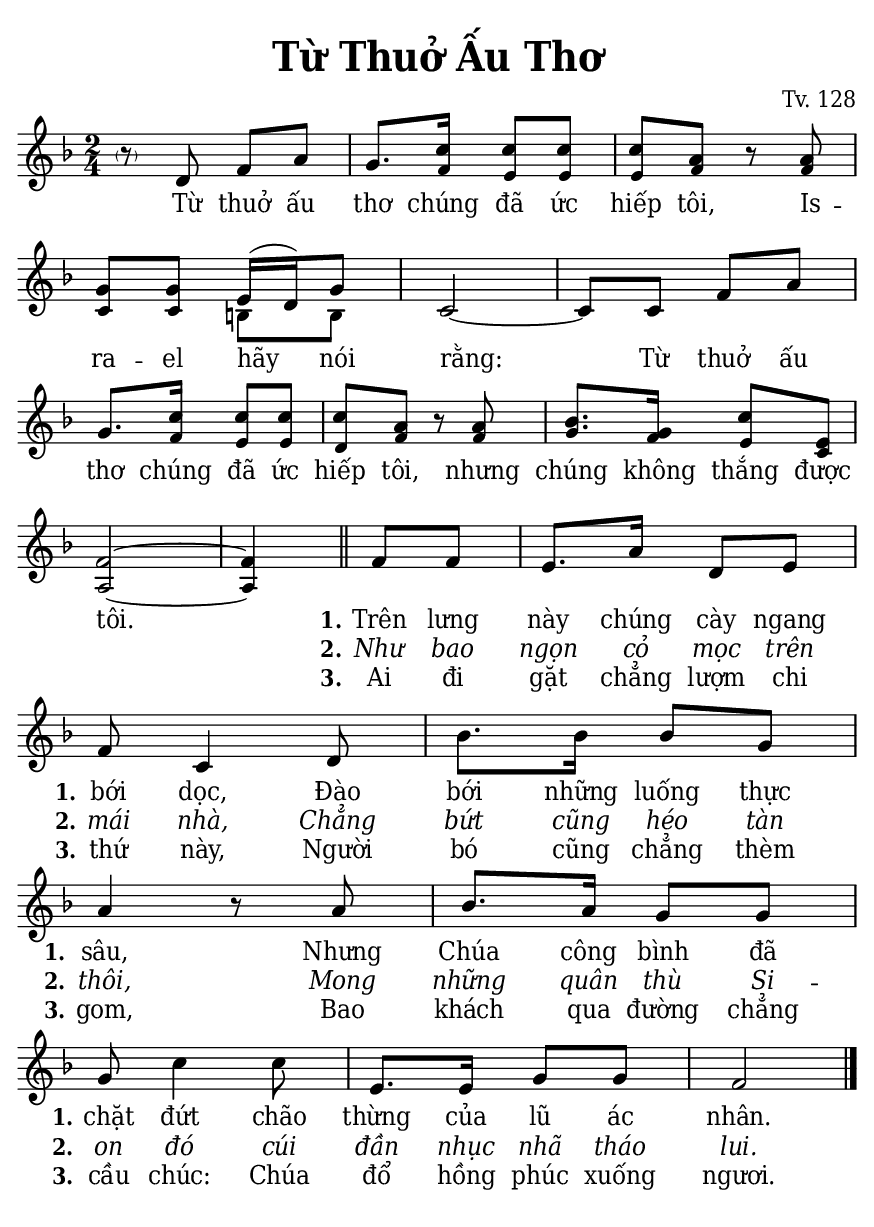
% Cài đặt chung\
\version "2.22.1"
\include "english.ly"

\header {
  title = \markup { \fontsize #1 "Từ Thuở Ấu Thơ" }
  composer = "Tv. 128"
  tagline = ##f
}

% Nhạc phiên khúc
nhacPhienKhucSop = \relative c' {
  \parenthesize r8 d f a |
  g8. c16 c8 c |
  c a r a |
  g g e16 (d) g8 |
  c,2 ~ |
  c8 c f a |
  g8. c16 c8 c |
  c a r a |
  bf8. g16 c8 e, |
  f2 ~ |
  f4 \bar "||"
  
  f8 f |
  e8. a16 d,8 e |
  f c4 d8 |
  bf'8. bf16 bf8 g |
  a4 r8 a |
  bf8. a16 g8 g |
  g c4 c8 |
  e,8. e16 g8 g |
  f2 \bar "|."
}

nhacPhienKhucAlto = \relative c' {
  \parenthesize r8 d f a |
  g8. f16 e8 e |
  e f r f |
  c c b! [b] |
  c2 ~ |
  c8 c f a |
  g8. f16 e8 e |
  d f r f |
  g8. f16 e8 c |
  a2 ~ |
  a4
}

% Lời phiên khúc
loiPhienKhucSop = \lyrics {
  %\set stanza = "ĐK:"
  Từ thuở ấu thơ chúng đã ức hiếp tôi,
  Is -- ra -- el hãy nói rằng:
  Từ thuở ấu thơ chúng đã ức hiếp tôi,
  nhưng chúng không thắng được tôi.
  <<
    {
      \set stanza = "1."
      Trên lưng này chúng cày ngang bới dọc,
      Đào bới những luống thực sâu,
      Nhưng Chúa công bình đã chặt đứt
      chão thừng của lũ ác nhân.
    }
    \new Lyrics {
	    \set associatedVoice = "beSop"
	    \set stanza = "2."
      \override Lyrics.LyricText.font-shape = #'italic
	    Như bao ngọn cỏ mọc trên mái nhà,
	    Chẳng bứt cũng héo tàn thôi,
	    Mong những quân thù Si -- on đó
	    cúi đần nhục nhã tháo lui.
    }
    \new Lyrics {
	    \set associatedVoice = "beSop"
	    \set stanza = "3."
	    Ai đi gặt chẳng lượm chi thứ này,
	    Người bó cũng chẳng thèm gom,
	    Bao khách qua đường chẳng cầu chúc:
	    Chúa đổ hồng phúc xuống ngươi.
    }
  >>
}

% Dàn trang
\paper {
  #(set-paper-size "a5")
  top-margin = 3\mm
  bottom-margin = 3\mm
  left-margin = 3\mm
  right-margin = 3\mm
  indent = #0
  #(define fonts
	 (make-pango-font-tree "Deja Vu Serif Condensed"
	 		       "Deja Vu Serif Condensed"
			       "Deja Vu Serif Condensed"
			       (/ 20 20)))
  print-page-number = ##f
}

TongNhip = {
  \key f \major \time 2/4
  \set Timing.beamExceptions = #'()
  \set Timing.baseMoment = #(ly:make-moment 1/4)
}

% mã nguồn cho những chức năng chưa hỗ trợ trong phiên bản lilypond hiện tại
% cung cấp bởi cộng đồng lilypond khi gửi email đến lilypond-user@gnu.org
% Đổi kích thước nốt cho bè phụ
notBePhu =
#(define-music-function (font-size music) (number? ly:music?)
   (for-some-music
     (lambda (m)
       (if (music-is-of-type? m 'rhythmic-event)
           (begin
             (set! (ly:music-property m 'tweaks)
                   (cons `(font-size . ,font-size)
                         (ly:music-property m 'tweaks)))
             #t)
           #f))
     music)
   music)

% in số phiên khúc trên mỗi dòng
#(define (add-grob-definition grob-name grob-entry)
    (set! all-grob-descriptions
          (cons ((@@ (lily) completize-grob-entry)
                 (cons grob-name grob-entry))
                all-grob-descriptions)))

#(add-grob-definition
   'StanzaNumberSpanner
   `((direction . ,LEFT)
     (font-series . bold)
     (padding . 1)
     (side-axis . ,X)
     (stencil . ,ly:text-interface::print)
     (X-offset . ,ly:side-position-interface::x-aligned-side)
     (Y-extent . ,grob::always-Y-extent-from-stencil)
     (meta . ((class . Spanner)
              (interfaces . (font-interface
                             side-position-interface
                             stanza-number-interface
                             text-interface))))))

\layout {
   \context {
     \Global
     \grobdescriptions #all-grob-descriptions
   }
   \context {
     \Score
     \remove Stanza_number_align_engraver
     \consists
       #(lambda (context)
          (let ((texts '())
                (syllables '()))
            (make-engraver
             (acknowledgers
              ((stanza-number-interface engraver grob source-engraver)
                 (set! texts (cons grob texts)))
              ((lyric-syllable-interface engraver grob source-engraver)
                 (set! syllables (cons grob syllables))))
             ((stop-translation-timestep engraver)
                (for-each
                 (lambda (text)
                   (for-each
                    (lambda (syllable)
                      (ly:pointer-group-interface::add-grob text
'side-support-elements syllable))
                    syllables))
                 texts)
                (set! syllables '())))))
   }
   \context {
     \Lyrics
     \remove Stanza_number_engraver
     \consists
       #(lambda (context)
          (let ((text #f)
                (last-stanza #f))
            (make-engraver
             ((process-music engraver)
                (let ((stanza (ly:context-property context 'stanza #f)))
                  (if (and stanza (not (equal? stanza last-stanza)))
                      (let ((column (ly:context-property context
'currentCommandColumn)))
                        (set! last-stanza stanza)
                        (if text
                            (ly:spanner-set-bound! text RIGHT column))

                        (set! text (ly:engraver-make-grob engraver
'StanzaNumberSpanner '()))
                        (ly:grob-set-property! text 'text stanza)
                        (ly:spanner-set-bound! text LEFT column)))))
             ((finalize engraver)
                (if text
                    (let ((column (ly:context-property context
'currentCommandColumn)))
                      (ly:spanner-set-bound! text RIGHT column)))))))
     \override StanzaNumberSpanner.horizon-padding = 10000
   }
}
% kết thúc mã nguồn

\score {
  \new ChoirStaff <<
    \new Staff \with {
        \consists "Merge_rests_engraver"
        printPartCombineTexts = ##f
      }
      <<
      \new Voice \TongNhip \partCombine 
        \nhacPhienKhucSop
        \notBePhu -1 { \nhacPhienKhucAlto }
      \new NullVoice = beSop \nhacPhienKhucSop
      \new Lyrics \lyricsto beSop \loiPhienKhucSop
      >>
  >>
  \layout {
    \override Lyrics.LyricSpace.minimum-distance = #1.5
    \override Score.BarNumber.break-visibility = ##(#f #f #f)
    \override Score.SpacingSpanner.uniform-stretching = ##t
  } 
}
